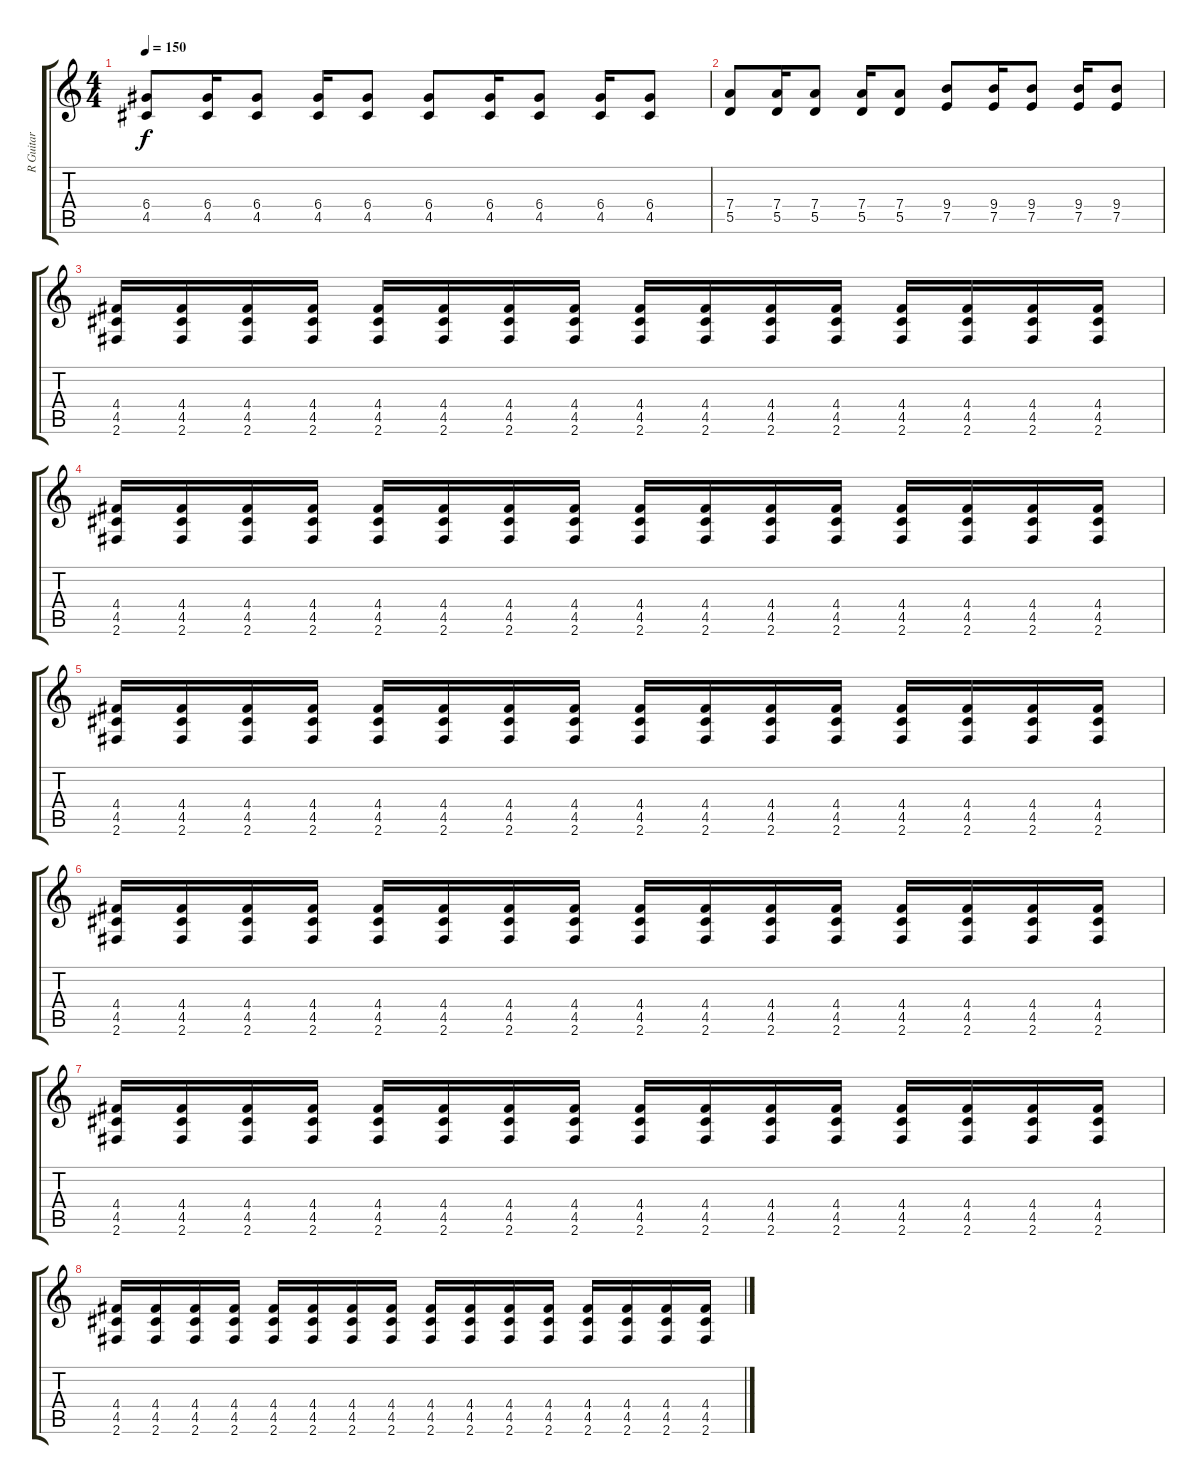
\track ("R Guitar" "R Guitar") {instrument distortionguitar}
\staff {score tabs}
\tuning (E4 B3 G3 D3 A2 E2) {hide}
\ts (4 4)
\tempo 150
\clef g2
\ks c
(6.4 4.5).8{dy f} (6.4 4.5).16 (6.4 4.5).8 (6.4 4.5).16 (6.4 4.5).8 (6.4 4.5).8 (6.4 4.5).16 (6.4 4.5).8 (6.4 4.5).16 (6.4 4.5).8 |
(7.4 5.5).8 (7.4 5.5).16 (7.4 5.5).8 (7.4 5.5).16 (7.4 5.5).8 (9.4 7.5).8 (9.4 7.5).16 (9.4 7.5).8 (9.4 7.5).16 (9.4 7.5).8 |
(4.4 4.5 2.6).16 (4.4 4.5 2.6).16 (4.4 4.5 2.6).16 (4.4 4.5 2.6).16 (4.4 4.5 2.6).16 (4.4 4.5 2.6).16 (4.4 4.5 2.6).16 (4.4 4.5 2.6).16 (4.4 4.5 2.6).16 (4.4 4.5 2.6).16 (4.4 4.5 2.6).16 (4.4 4.5 2.6).16 (4.4 4.5 2.6).16 (4.4 4.5 2.6).16 (4.4 4.5 2.6).16 (4.4 4.5 2.6).16 |
(4.4 4.5 2.6).16 (4.4 4.5 2.6).16 (4.4 4.5 2.6).16 (4.4 4.5 2.6).16 (4.4 4.5 2.6).16 (4.4 4.5 2.6).16 (4.4 4.5 2.6).16 (4.4 4.5 2.6).16 (4.4 4.5 2.6).16 (4.4 4.5 2.6).16 (4.4 4.5 2.6).16 (4.4 4.5 2.6).16 (4.4 4.5 2.6).16 (4.4 4.5 2.6).16 (4.4 4.5 2.6).16 (4.4 4.5 2.6).16 |
(4.4 4.5 2.6).16 (4.4 4.5 2.6).16 (4.4 4.5 2.6).16 (4.4 4.5 2.6).16 (4.4 4.5 2.6).16 (4.4 4.5 2.6).16 (4.4 4.5 2.6).16 (4.4 4.5 2.6).16 (4.4 4.5 2.6).16 (4.4 4.5 2.6).16 (4.4 4.5 2.6).16 (4.4 4.5 2.6).16 (4.4 4.5 2.6).16 (4.4 4.5 2.6).16 (4.4 4.5 2.6).16 (4.4 4.5 2.6).16 |
(4.4 4.5 2.6).16 (4.4 4.5 2.6).16 (4.4 4.5 2.6).16 (4.4 4.5 2.6).16 (4.4 4.5 2.6).16 (4.4 4.5 2.6).16 (4.4 4.5 2.6).16 (4.4 4.5 2.6).16 (4.4 4.5 2.6).16 (4.4 4.5 2.6).16 (4.4 4.5 2.6).16 (4.4 4.5 2.6).16 (4.4 4.5 2.6).16 (4.4 4.5 2.6).16 (4.4 4.5 2.6).16 (4.4 4.5 2.6).16 |
(4.4 4.5 2.6).16 (4.4 4.5 2.6).16 (4.4 4.5 2.6).16 (4.4 4.5 2.6).16 (4.4 4.5 2.6).16 (4.4 4.5 2.6).16 (4.4 4.5 2.6).16 (4.4 4.5 2.6).16 (4.4 4.5 2.6).16 (4.4 4.5 2.6).16 (4.4 4.5 2.6).16 (4.4 4.5 2.6).16 (4.4 4.5 2.6).16 (4.4 4.5 2.6).16 (4.4 4.5 2.6).16 (4.4 4.5 2.6).16 |
(4.4 4.5 2.6).16 (4.4 4.5 2.6).16 (4.4 4.5 2.6).16 (4.4 4.5 2.6).16 (4.4 4.5 2.6).16 (4.4 4.5 2.6).16 (4.4 4.5 2.6).16 (4.4 4.5 2.6).16 (4.4 4.5 2.6).16 (4.4 4.5 2.6).16 (4.4 4.5 2.6).16 (4.4 4.5 2.6).16 (4.4 4.5 2.6).16 (4.4 4.5 2.6).16 (4.4 4.5 2.6).16 (4.4 4.5 2.6).16
